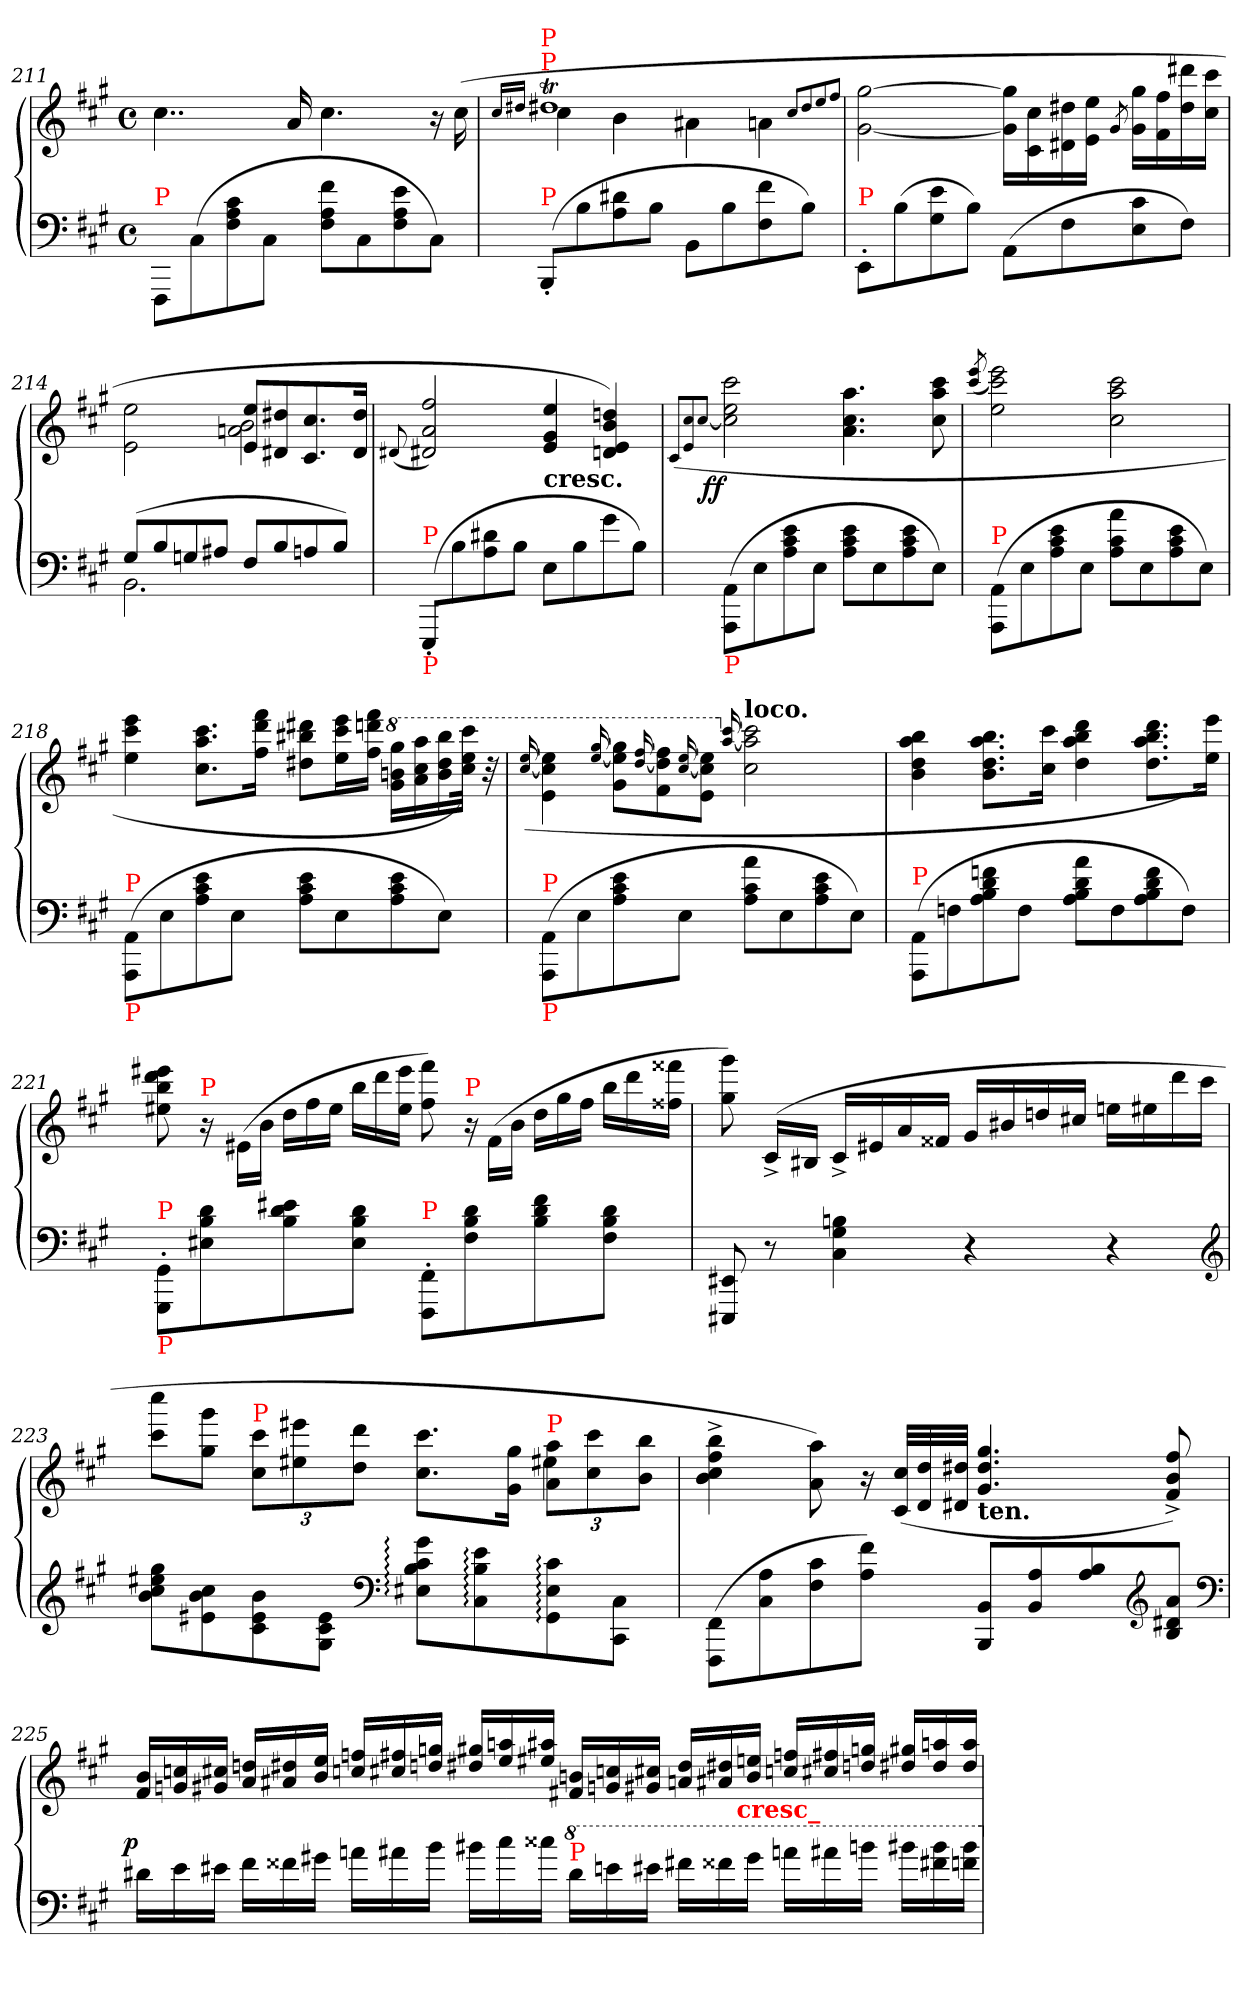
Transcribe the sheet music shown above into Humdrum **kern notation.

**kern	**kern	**dynam
*part1	*part1	*part1
*staff2	*staff1	*staff1/2
*clefF4	*clefG2	*
*k[f#c#g#]	*k[f#c#g#]	*
*M4/4	*M4/4	*
*met(c)	*met(c)	*
=211	=211	=211
!LO:TX:a:color=red:t=P	!	!
8FFF#/L	4..cc#	.
(>8C#\	.	.
8c#\ 8A\ 8F#\	.	.
8C#\J	.	.
.	16a	.
8f# 8A 8F#L	4.cc#	.
8C#	.	.
8e 8A 8F#	.	.
8C#J)	16r	.
.	(>16cc#	.
=212	=212	=212
.	16qqcc#/LL	.
.	16qqdd#XJJ	.
*	*^	*
!	!LO:TX:a:color=red:t=P	!	!
!	!LO:TX:a:color=red:t=P	!	!
!LO:TX:a:color=red:t=P	!	!	!
(>8BBB'</L	1dd#Xt	4cc#	.
8B\	.	.	.
8d#X\ 8A\	.	4b	.
8B\J	.	.	.
8BBL	.	4a#X\	.
8B	.	.	.
8f# 8F#	.	4an\	.
8BJ)	.	.	.
*	*v	*v	*
.	8qqcc#TTT/L	.
.	8qqdd#	.
.	8qqee	.
.	8qqff#J	.
=213	=213	=213
!LO:TX:a:color=red:t=P	!	!
8EE'>L	[2gg# [2g#	.
(>8B	.	.
8e 8G#	.	.
8B\J)	.	.
(>8AAL	16gg#]\ 16g#]\LL	.
.	16cc#\ 16c#\	.
8F#	16dd#X\ 16d#X\	.
.	16ee\ 16e\JJ	.
.	8qg#/	.
8c# 8E	16gg#\ 16g#\LL	.
.	16ff#\ 16f#\	.
8F#J)	16ddd#\ 16dd#\	.
.	16ccc#\ 16cc#\JJ	.
=214	=214	=214
*^	*^	*
(<8G#L	2.BB	2ee\ 2e\	2ryy	.
8B	.	.	.	.
8Gn	.	.	.	.
8A#XJ	.	.	.	.
8F#L	.	8ee 8eL	2b 2an	.
8B	.	8dd#X 8d#X	.	.
8An	4ryy	8.cc# 8.c#	.	.
8BJ)	.	.	.	.
.	.	16dd# 16d#Jk	.	.
*v	*v	*	*	*
*	*v	*v	*
=215	=215	=215
.	(<8qqd#X/	.
!LO:TX:b:color=red:t=P	!	!
!LO:TX:a:color=red:t=P	!	!
(>8EEE'</L	2ff# 2a 2d#)	.
8B\	.	.
8d#X\ 8A\	.	.
8B\J	.	.
!	!LO:TX:b:B:t=cresc.	!
8EL	4ee 4g# 4e	.
8B	.	.
8g#	4ddn 4b 4e 4dn)	.
8BJ)	.	.
=216	=216	=216
.	(>8qqc#/L	.
.	8qqcc# 8qqe	.
.	[8qqcc#J	.
!LO:TX:b:color=red:t=P	!	!
!	!	!LO:DY:b:rj
(>8AA\ 8AAA\L	2ccc# 2ee 2cc#]	ff
8E	.	.
8e 8c# 8A	.	.
8EJ	.	.
8e 8c# 8AL	4.aa 4.cc# 4.a	.
8E	.	.
8e 8c# 8A	.	.
8EJ)	8ccc# 8aa 8cc#	.
=217	=217	=217
.	(<8qeee/ 8qccc#/	.
!LO:TX:a:color=red:t=P	!	!
(>8AA/ 8AAA/L	2eee 2ccc# 2ee)	.
8E\	.	.
8e\ 8c#\ 8A\	.	.
8E\J	.	.
8a 8c# 8AL	2ccc# 2aa 2cc#	.
8E	.	.
8e 8c# 8A	.	.
8EJ)	.	.
=218	=218	=218
!LO:TX:b:color=red:t=P	!	!
!LO:TX:a:color=red:t=P	!	!
(>8AA/ 8AAA/L	4eee\ 4ccc#\ 4ee\	.
8E\	.	.
8e\ 8c#\ 8A\	8.ccc# 8.aa 8.cc#L	.
8E\J	.	.
.	16fff# 16ddd 16ff#Jk	.
8e 8c# 8AL	8ddd#X 8bb#X 8dd#XL	.
8E	16eee 16ccc# 16eeL	.
.	16fff# 16dddn 16ff#JJ	.
*	*8va	*
8e 8c# 8A	16ggg# 16bbn 16gg#LL	.
.	16aaa 16ccc# 16aa	.
8EJ)	16bbb# 16ddd# 16bb	.
.	32cccc# 32eee 32ccc#JJk)	.
.	32r	.
=219	=219	=219
.	(>[16qqeee/ [16qqccc#/	.
!LO:TX:b:color=red:t=P	!	!
!LO:TX:a:color=red:t=P	!	!
(>8AA/ 8AAA/L	4eee]\ 4ccc#]\ 4ee\	.
8E\	.	.
.	[16qqggg#/ [16qqeee/	.
*	*Xtuplet	*
8e\ 8c#\ 8A\	12ggg#] 12eee] 12gg#L	.
.	[16qqfff#/ [16qqddd/	.
.	12fff#] 12ddd] 12ff#	.
8E\J	.	.
.	[16qqeee/ [16qqccc#/	.
.	12eee] 12ccc#] 12eeJ	.
*	*X8va	*
.	[16qqccc#/ [16qqaa/	.
!	!LO:TX:a:B:t=loco.	!
8a 8c# 8AL	2ccc#] 2aa] 2cc#	.
8E	.	.
8e 8c# 8A	.	.
8EJ)	.	.
=220	=220	=220
!LO:TX:a:color=red:t=P	!	!
(>8AA/ 8AAA/L	4bb 4aa 4dd 4b	.
8Fn\	.	.
8fn\ 8d\ 8B\ 8A\	8.bb 8.aa 8.dd 8.bL	.
8F\J	.	.
.	16ccc# 16cc#Jk	.
8a 8d 8B 8AL	4ddd 4bb 4aa 4dd	.
8F	.	.
8f 8d 8B 8A	8.ddd 8.bb 8.aa 8.ddL	.
8FJ)	.	.
.	16eee 16eeJk)	.
=221	=221	=221
!LO:TX:b:color=red:t=P	!	!
!LO:TX:a:color=red:t=P	!	!
8GG#'</ 8GGG#'</L	8eee#X 8ddd 8bb 8ee#X	.
!	!LO:TX:a:color=red:t=P	!
8d\ 8B\ 8E#X\	24r	.
.	(>24e#X\LL	.
.	24b\JJ	.
8e#X\ 8d\ 8B\	24ddLL	.
.	24ff#	.
.	24ee#JJ	.
8d\ 8B\ 8E#\J	24bbLL	.
.	24ddd	.
.	24eee# 24ee#JJ	.
!LO:TX:a:color=red:t=P	!	!
8FF#'</ 8FFF#'</L	8fff# 8ff#)	.
!	!LO:TX:a:color=red:t=P	!
8d\ 8B\ 8F#\	24r	.
.	(>24f#\LL	.
.	24b\JJ	.
8f#\ 8d\ 8B\	24ddLL	.
.	24gg#	.
.	24ff#JJ	.
8d\ 8B\ 8F#\J	24bbLL	.
.	24ddd	.
.	24fff##X 24ff##XJJ	.
=222	=222	=222
8EE#X 8EEE#X	8ggg# 8gg#)	.
8r	(>16c#^<LL	.
.	16B#XJJ	.
4Bn 4G# 4C#	16c#^</LL	.
.	16e#X	.
.	16a	.
.	16f##XJJ	.
4r	16g#/LL	.
.	16b#X	.
.	16ddn	.
.	16cc#XJJ	.
4r	16eenLL	.
.	16ee#X	.
.	16ddd	.
.	16ccc#JJ	.
*clefG2	*	*
=223	=223	=223
*	*^	*
8gg#\ 8ee#X\ 8cc#\ 8b\L	8cccc# 8ccc#L	4ryy	.
8cc# 8b 8e#X	8ggg# 8gg#J	.	.
*	*tuplet	*	*
*	*Xbrackettup	*	*
!	!LO:TX:a:color=red:t=P	!	!
8b 8e# 8c#	12ccc# 12cc#L	4ryy	.
.	12eee#X 12ee#X	.	.
8e# 8c# 8G#J	.	.	.
.	12ddd 12ddJ	.	.
*clefF4	*	*	*
8g#: 8c#: 8B: 8E#X:L	8.ccc# 8.cc#L	4ryy	.
8e#: 8B: 8C#:	.	.	.
.	16gg# 16g#Jk	.	.
!	!LO:TX:a:color=red:t=P	!	!
8c#: 8E#: 8GG#:	12aa\ 12a\L	4ee#X\	.
.	12ccc# 12cc#	.	.
8C# 8CC#J	.	.	.
.	12bb 12bJ	.	.
*	*v	*v	*
=224	=224	=224
(>8FF#\ 8FFF#\L	4bb^< 4ff#^< 4cc#^< 4b^<	.
8A\ 8C#\	.	.
8c#\ 8F#\	8aa 8a)	.
8f#\ 8A\J)	16r	.
*	*Xtuplet	*
.	(<48cc# 48c#LLL	.
.	48dd 48d	.
.	48dd#X 48d#XJJJ	.
!	!LO:TX:b:B:t=ten.	!
8BB 8BBBL	4.gg#/ 4.dd#/ 4.g#/	.
8A 8BB	.	.
8B 8A	.	.
*clefG2	*	*
8a 8d#X 8BJ	8ff#^>/ 8b^>/ 8f#^>/)	.
*clefF4	*	*
=225	=225	=225
*Xtuplet	*	*
!	!	!LO:DY:rj
24d#XLL	24b 24f#LL	p
24e\	24ccn/ 24gn/	.
24e#XJJ	24cc#X 24g#XJJ	.
24f#\LL	24ddn/ 24a/LL	.
24f##X	24dd#X 24a#X	.
24g#XJJ	24ee 24bJJ	.
24an\LL	24ffn/ 24ccn/LL	.
24a#X	24ff#X 24cc#X	.
24b\JJ	24ggn/ 24ddn/JJ	.
24b#XLL	24gg#X 24dd#XLL	.
24cc#\	24aan/ 24ee/	.
24cc##XJJ	24aa#X 24ee#XJJ	.
*8va	*	*
!LO:TX:a:color=red:t=P	!	!
24dd#\LL	24bn/ 24f#X/LL	.
24een\	24ccn/ 24gn/	.
24ee#X\JJ	24cc#X/ 24g#X/JJ	.
24ff#LL	24dd# 24anjiLL	.
24ff##X	24dd#X 24a#X	.
!	!LO:TX:b:B:color=red:t=cresc_	!
24gg#\JJ	24eenji/ 24b/JJ	.
24aan\LL	24ffn/ 24ccn/LL	.
24aa#X	24ff#X 24cc#X	.
24bbJJ	24ggn 24ddnJJ	.
24bb#XLL	24gg#X 24dd#XLL	.
24bb#\ 24ff#X\	24aan/ 24dd#/	.
24bb#\ 24ffn\JJ	24aa/ 24dd#/JJ	.
*X8va	*	*
=	=	=
*-	*-	*-
